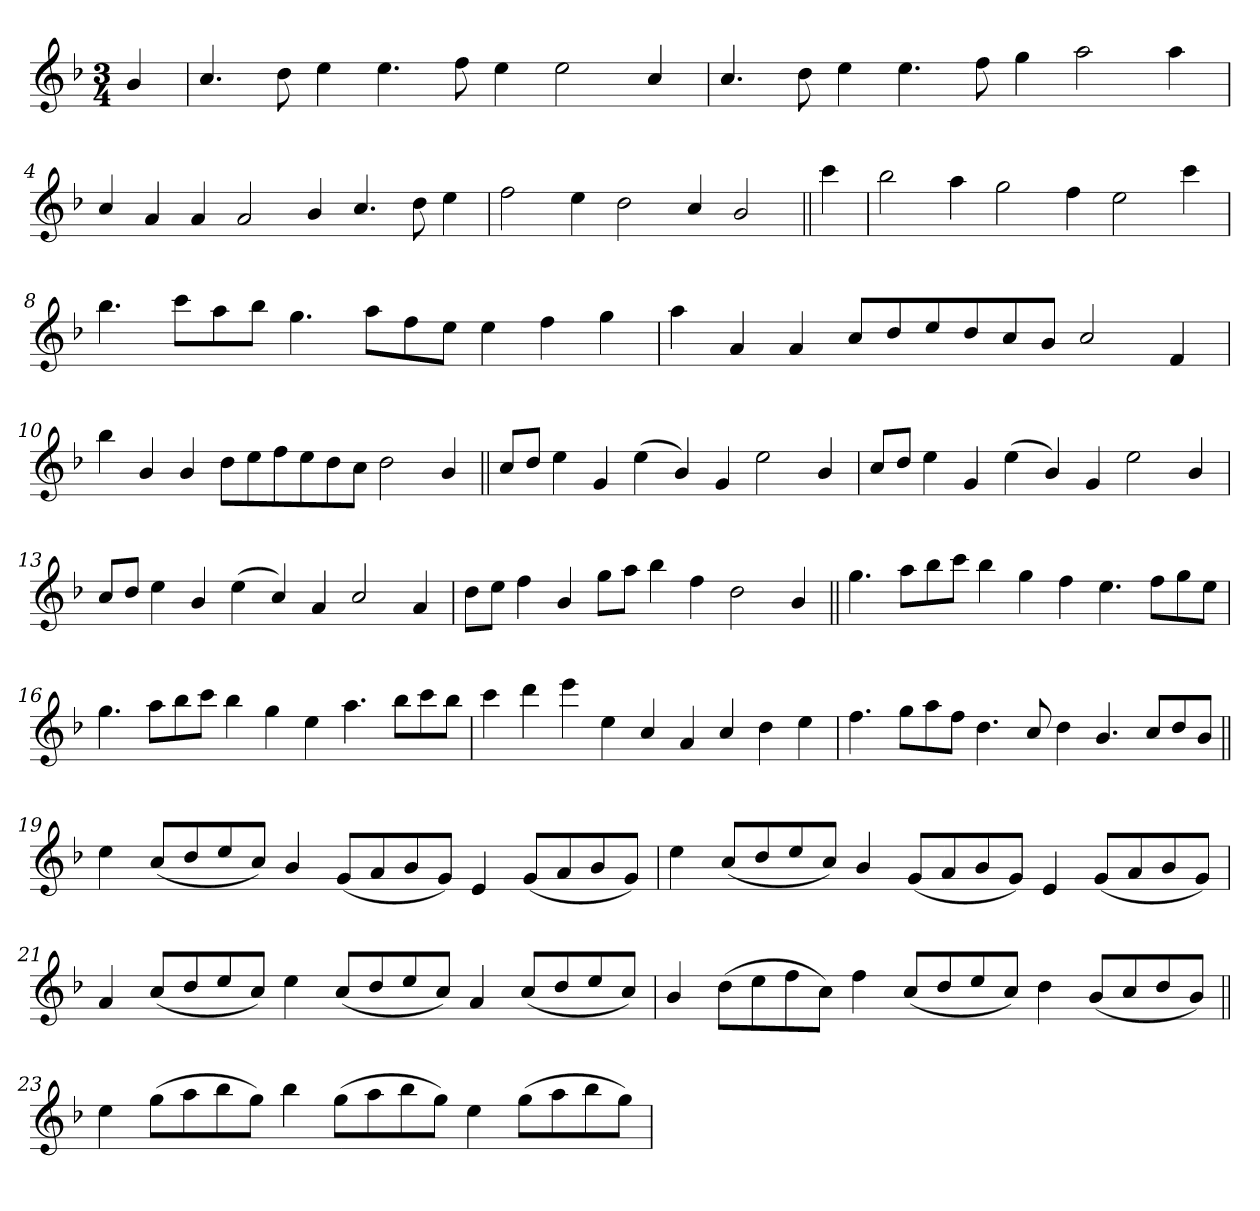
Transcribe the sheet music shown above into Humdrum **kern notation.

**kern
*part1
*staff1
*clefG3
*k[b-]
*M3/4
=1
4g/
=2
4.a/
8b-\
4cc\
4.cc\
8dd\
4cc\
2cc\
4a/
=3
4.a/
8b-\
4cc\
4.cc\
8dd\
4ee\
2ff\
4ff\
=4
4a/
4f/
4f/
2f/
4g/
4.a/
8b-\
4cc\
!!LO:LB:g=z
=5
2dd\
4cc\
2b-\
4a/
2g/
=6||
4aa\
=7
2gg\
4ff\
2ee\
4dd\
2cc\
4aa\
=8
4.gg\
8aa\L
8ff\
8gg\J
4.ee\
8ff\L
8dd\
8cc\J
4cc\
4dd\
4ee\
!!LO:LB:g=z
=9
4ff\
4f/
4f/
8a/L
8b-/
8cc/
8b-/
8a/
8g/J
2a/
4d/
=10
4gg\
4g/
4g/
8b-\L
8cc\
8dd\
8cc\
8b-\
8a\J
2b-\
4g/
=11||
8a/L
8b-/J
4cc\
4e/
(>4cc\
4g/)
4e/
2cc\
4g/
!!LO:LB:g=z
=12
8a/L
8b-/J
4cc\
4e/
(>4cc\
4g/)
4e/
2cc\
4g/
=13
8a/L
8b-/J
4cc\
4g/
(>4cc\
4a/)
4f/
2a/
4f/
=14
8b-\L
8cc\J
4dd\
4g/
8ee\L
8ff\J
4gg\
4dd\
2b-\
4g/
!!LO:LB:g=z
=15||
4.ee\
8ff\L
8gg\
8aa\J
4gg\
4ee\
4dd\
4.cc\
8dd\L
8ee\
8cc\J
=16
4.ee\
8ff\L
8gg\
8aa\J
4gg\
4ee\
4cc\
4.ff\
8gg\L
8aa\
8gg\J
=17
4aa\
4bb-\
4ccc\
4cc\
4a/
4f/
4a/
4b-\
4cc\
!!LO:LB:g=z
=18
4.dd\
8ee\L
8ff\
8dd\J
4.b-\
8a/
4b-\
4.g/
8a/L
8b-/
8g/J
=19||
4cc\
(<8a/L
8b-/
8cc/
8a/J)
4g/
(<8e/L
8f/
8g/
8e/J)
4c/
(<8e/L
8f/
8g/
8e/J)
=20
4cc\
(<8a/L
8b-/
8cc/
8a/J)
4g/
(<8e/L
8f/
8g/
8e/J)
4c/
(<8e/L
8f/
8g/
8e/J)
!!LO:LB:g=z
=21
4f/
(<8a/L
8b-/
8cc/
8a/J)
4cc\
(<8a/L
8b-/
8cc/
8a/J)
4f/
(<8a/L
8b-/
8cc/
8a/J)
=22
4g/
(>8b-\L
8cc\
8dd\
8a\J)
4dd\
(<8a/L
8b-/
8cc/
8a/J)
4b-\
(<8g/L
8a/
8b-/
8g/J)
!!LO:LB:g=z
=23||
4cc\
(>8ee\L
8ff\
8gg\
8ee\J)
4gg\
(>8ee\L
8ff\
8gg\
8ee\J)
4cc\
(>8ee\L
8ff\
8gg\
8ee\J)
=
*-
